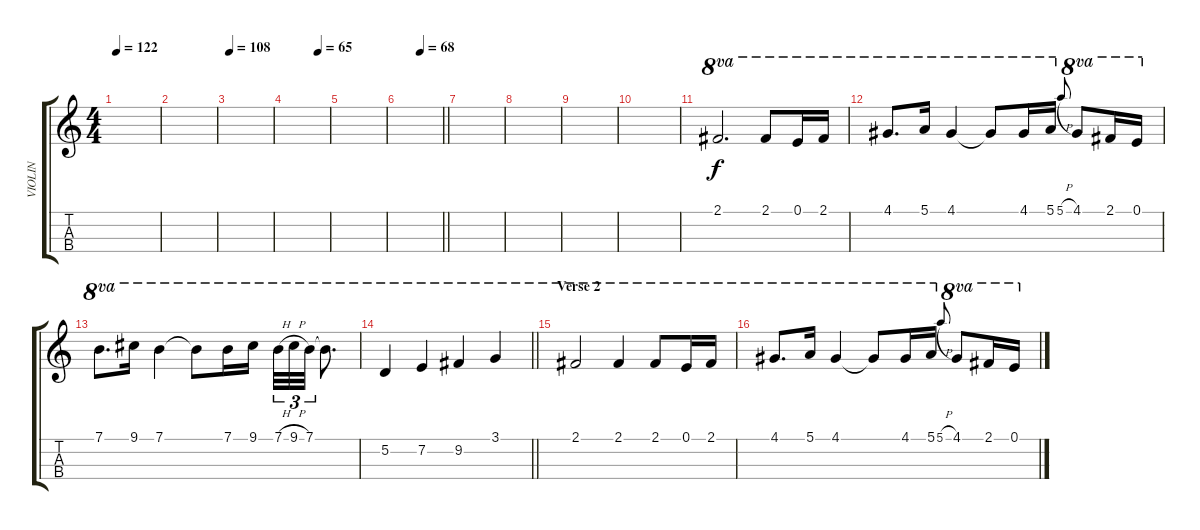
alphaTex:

\track ("VIOLIN" "VIOLIN") {instrument violin}
\staff {score tabs}
\tuning (E5 A4 D4 G3) {hide}
\ts (4 4)
\tempo 122
\clef g2
\ks c
|
|
\tempo 108
|
\tempo (65 0.75)
|
|
\tempo (68 0.5)
\barLineRight lightlight
|
|
|
|
|
2.1.2{d ot 8va} 2.1.8{ot 8va} 0.1.16{ot 8va} 2.1.16{ot 8va} |
4.1.8{d ot 8va} 5.1.16{ot 8va} 4.1.4{ot 8va} 4.1{t}.8{ot 8va} 4.1.16{ot 8va} 5.1.16{ot 8va} 5.1{h}.8{gr onbeat} 4.1.8{ot 8va} 2.1.16{ot 8va} 0.1.16{ot 8va} |
7.1.8{d ot 8va} 9.1.16{ot 8va} 7.1.4{ot 8va} 7.1{t}.8{ot 8va} 7.1.16{ot 8va} 9.1.16{ot 8va} 7.1{h}.32{tu (3 2) ot 8va} 9.1{h}.32{tu (3 2) ot 8va} 7.1.32{tu (3 2) ot 8va} 7.1{t}.8{d ot 8va} |
\barLineRight lightlight
5.2.4{ot 8va} 7.2.4{ot 8va} 9.2.4{ot 8va} 3.1.4{ot 8va} |
\section ("" "Verse 2")
2.1.2{ot 8va} 2.1.4{ot 8va} 2.1.8{ot 8va} 0.1.16{ot 8va} 2.1.16{ot 8va} |
4.1.8{d ot 8va} 5.1.16{ot 8va} 4.1.4{ot 8va} 4.1{t}.8{ot 8va} 4.1.16{ot 8va} 5.1.16{ot 8va} 5.1{h}.8{gr onbeat} 4.1.8{ot 8va} 2.1.16{ot 8va} 0.1.16{ot 8va}
